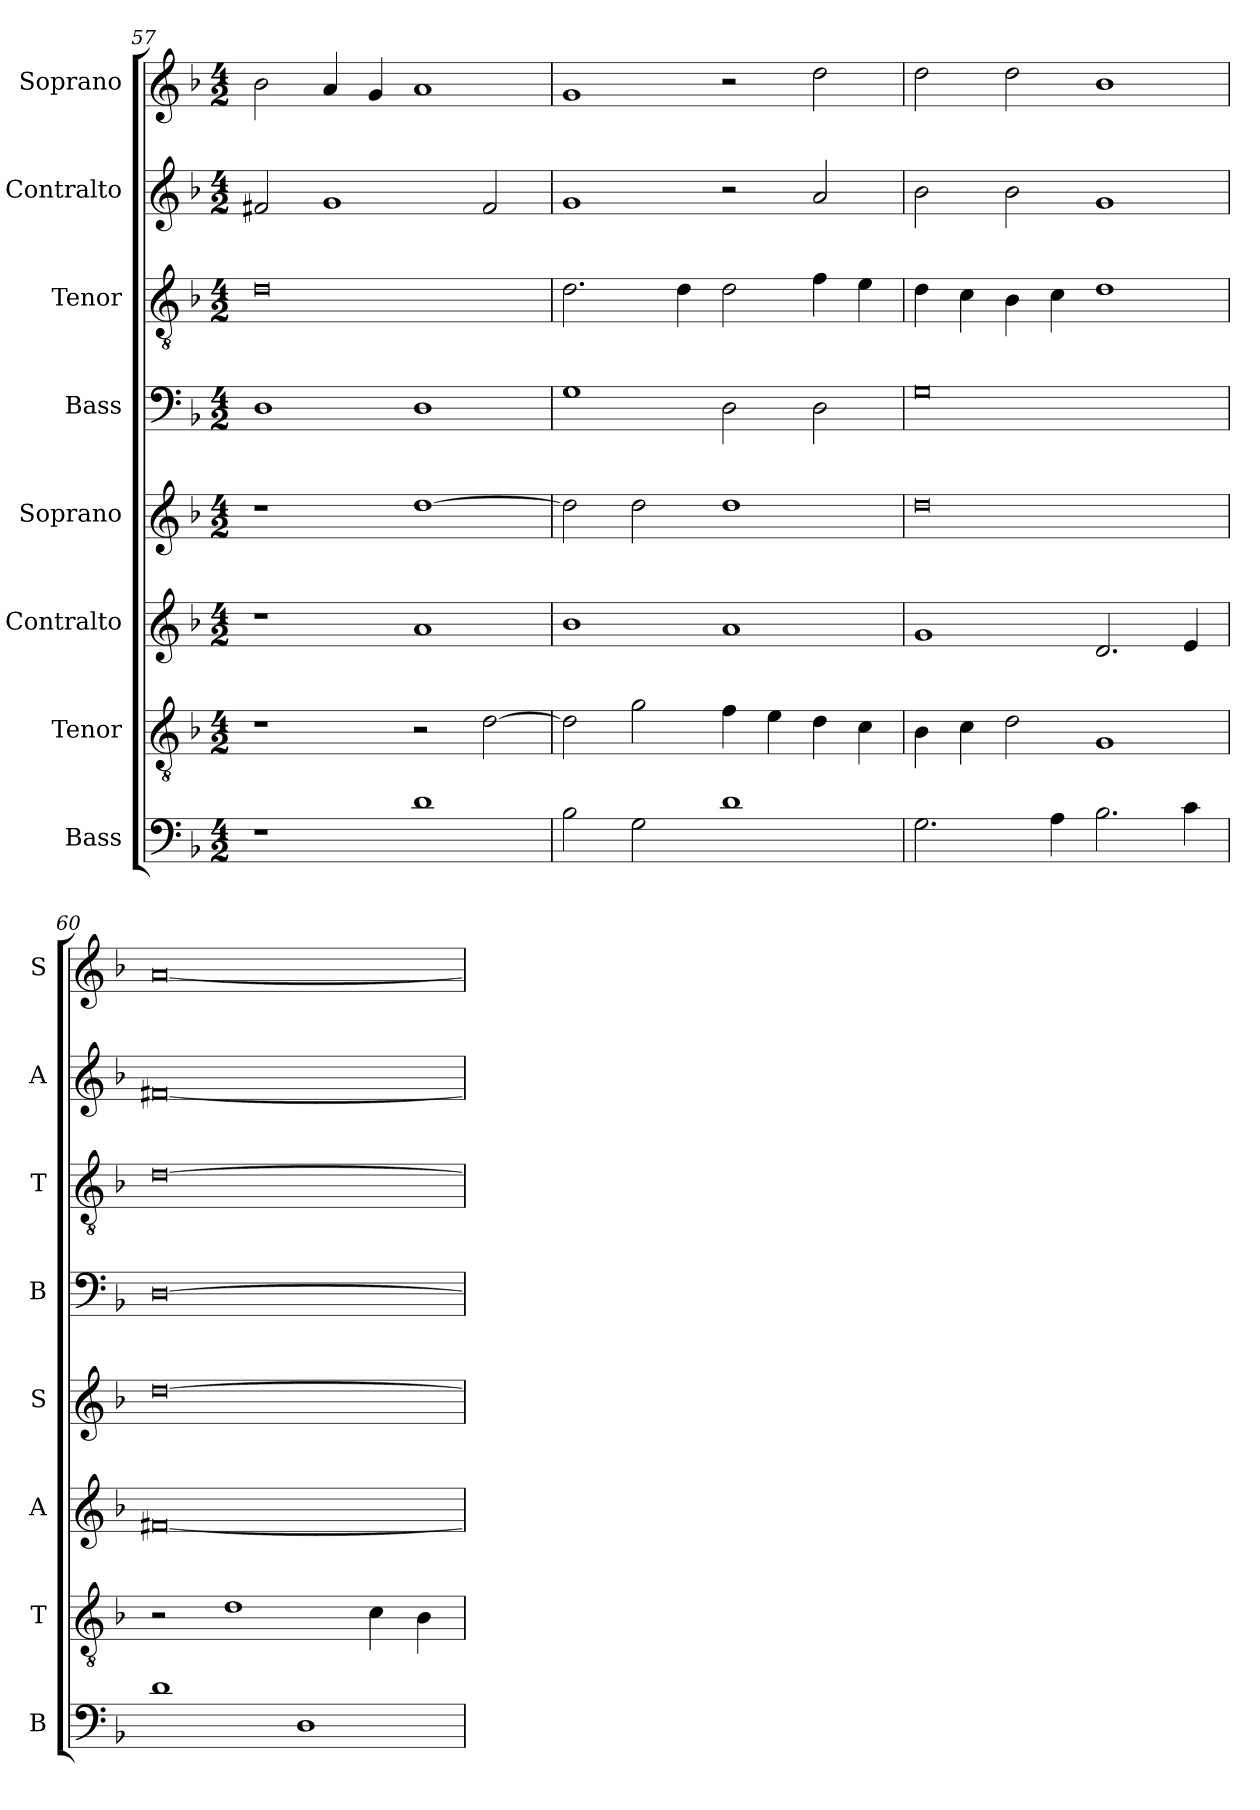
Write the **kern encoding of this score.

**kern	**kern	**kern	**kern	**kern	**kern	**kern	**kern
*part8	*part7	*part6	*part5	*part4	*part3	*part2	*part1
*staff8	*staff7	*staff6	*staff5	*staff4	*staff3	*staff2	*staff1
*I"Bass	*I"Tenor	*I"Contralto	*I"Soprano	*I"Bass	*I"Tenor	*I"Contralto	*I"Soprano
*I'B	*I'T	*I'A	*I'S	*I'B	*I'T	*I'A	*I'S
*clefF4	*clefGv2	*clefG2	*clefG2	*clefF4	*clefGv2	*clefG2	*clefG2
*k[b-]	*k[b-]	*k[b-]	*k[b-]	*k[b-]	*k[b-]	*k[b-]	*k[b-]
*G:dor	*G:dor	*G:dor	*G:dor	*G:dor	*G:dor	*G:dor	*G:dor
*M4/2	*M4/2	*M4/2	*M4/2	*M4/2	*M4/2	*M4/2	*M4/2
=57	=57	=57	=57	=57	=57	=57	=57
1r	1r	1r	1r	1D	0d	2f#X	2b-
.	.	.	.	.	.	1g	4a
.	.	.	.	.	.	.	4g
1d	2r	1a	[1dd	1D	.	.	1a
.	[2d	.	.	.	.	2f#	.
=58	=58	=58	=58	=58	=58	=58	=58
2B-	2d]	1b-	2dd]	1G	2.d	1g	1g
2G	2g	.	2dd	.	.	.	.
.	.	.	.	.	4d	.	.
1d	4f	1a	1dd	2D	2d	2r	2r
.	4e	.	.	.	.	.	.
.	4d	.	.	2D	4f	2a	2dd
.	4c	.	.	.	4e	.	.
=59	=59	=59	=59	=59	=59	=59	=59
2.G	4B-	1g	0dd	0G	4d	2b-	2dd
.	4c	.	.	.	4c	.	.
.	2d	.	.	.	4B-	2b-	2dd
4A	.	.	.	.	4c	.	.
2.B-	1G	2.d	.	.	1d	1g	1b-
4c	.	4e	.	.	.	.	.
=60	=60	=60	=60	=60	=60	=60	=60
1d	2r	[0f#X	[0dd	[0D	[0d	[0f#X	[0a
.	1d	.	.	.	.	.	.
1D	.	.	.	.	.	.	.
.	4c	.	.	.	.	.	.
.	4B-	.	.	.	.	.	.
=	=	=	=	=	=	=	=
*-	*-	*-	*-	*-	*-	*-	*-
